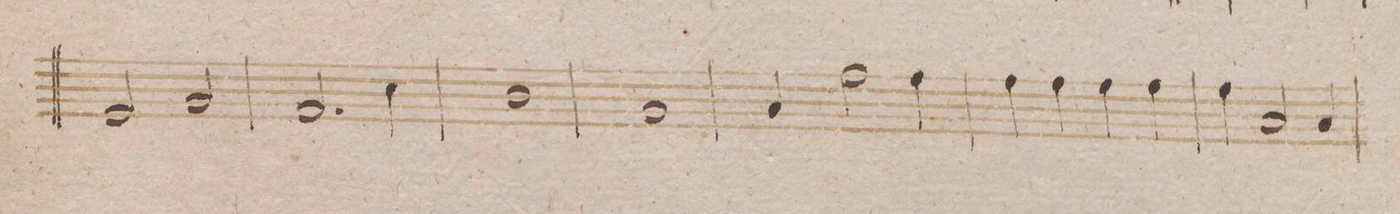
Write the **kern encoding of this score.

**kern	**dynam
*I"Oboe 2do	*
*clefG2	*
*k[b-]	*
*met(c)	*
*M4/4	*
2e/	.
2g/	.
=196	=196
2.f/	.
4cc\	.
=197	=197
1b-	.
=198	=198
1g	.
=199	=199
4a/	.
2ff\	.
4ff\	.
=200	=200
4ff\	.
4ff\	.
4ff\	.
4ff\	.
=201	=201
4ff\	.
2a/	.
4a/	.
=202	=202
*-	*-
